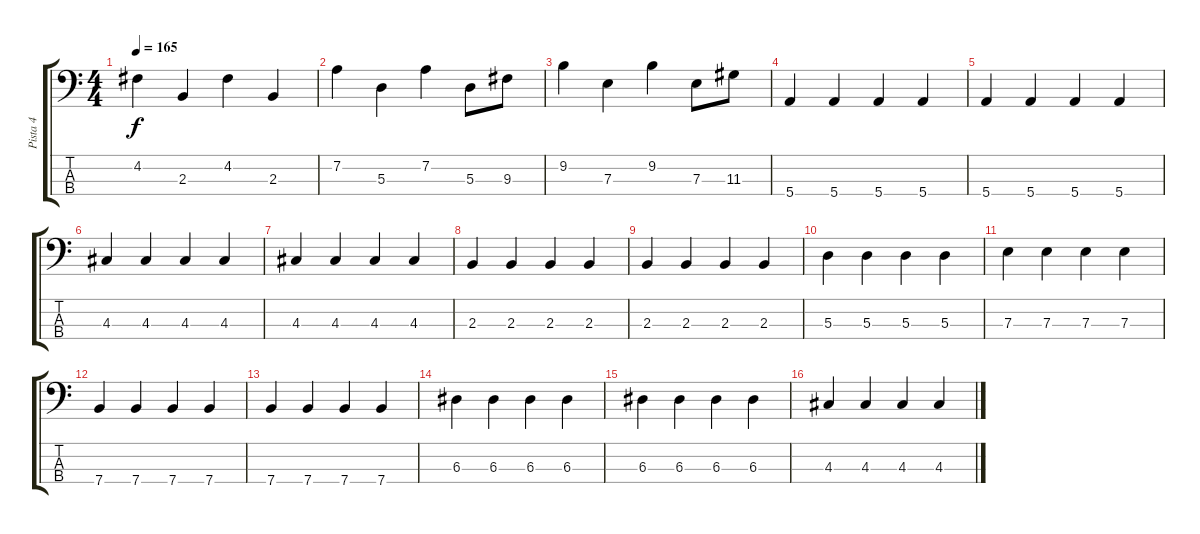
\track ("Pista 4" "Pista 4") {instrument electricbasspick}
\staff {score tabs}
\tuning (G2 D2 A1 E1) {hide}
\ts (4 4)
\tempo 165
\clef f4
\ks c
4.2.4{dy f} 2.3.4 4.2.4 2.3.4 |
7.2.4 5.3.4 7.2.4 5.3.8 9.3.8 |
9.2.4 7.3.4 9.2.4 7.3.8 11.3.8 |
5.4.4 5.4.4 5.4.4 5.4.4 |
5.4.4 5.4.4 5.4.4 5.4.4 |
4.3.4 4.3.4 4.3.4 4.3.4 |
4.3.4 4.3.4 4.3.4 4.3.4 |
2.3.4 2.3.4 2.3.4 2.3.4 |
2.3.4 2.3.4 2.3.4 2.3.4 |
5.3.4 5.3.4 5.3.4 5.3.4 |
7.3.4 7.3.4 7.3.4 7.3.4 |
7.4.4 7.4.4 7.4.4 7.4.4 |
7.4.4 7.4.4 7.4.4 7.4.4 |
6.3.4 6.3.4 6.3.4 6.3.4 |
6.3.4 6.3.4 6.3.4 6.3.4 |
4.3.4 4.3.4 4.3.4 4.3.4
